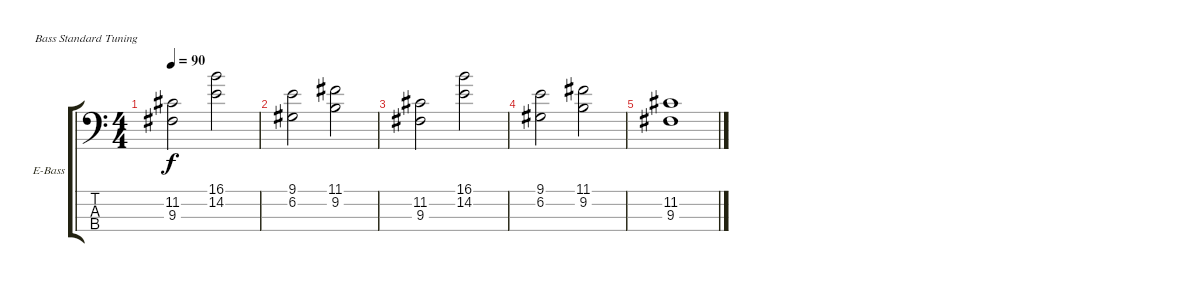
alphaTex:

\bracketExtendMode groupsimilarinstruments
\firstSystemTrackNameOrientation horizontal
\otherSystemsTrackNameOrientation horizontal
\track ("bass" "E-Bass") {mute instrument electricbassfinger}
\staff {score tabs}
\tuning (G2 D2 A1 E1)
\ts (4 4)
\tempo 90
\clef f4
\ks c
(9.3 11.2).2{dy f} (14.2 16.1).2 |
(6.2 9.1).2 (9.2 11.1).2 |
(9.3 11.2).2 (14.2 16.1).2 |
(6.2 9.1).2 (9.2 11.1).2 |
(11.2 9.3).1
